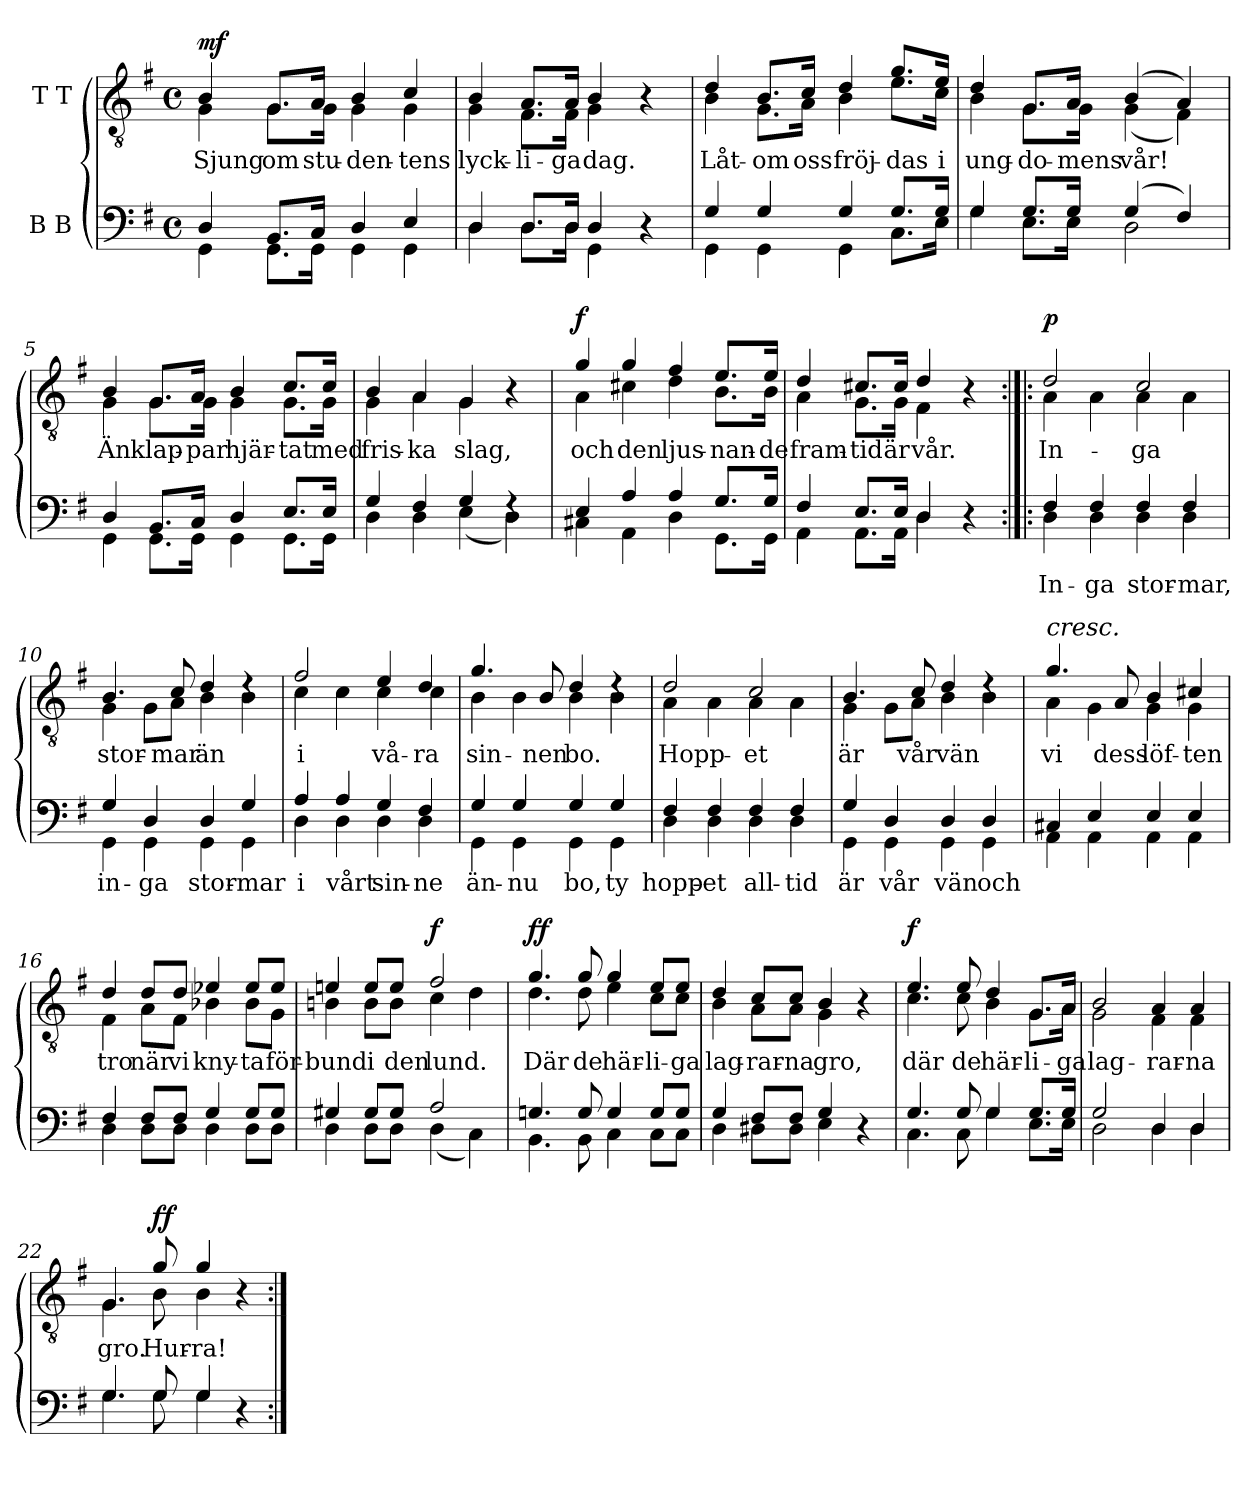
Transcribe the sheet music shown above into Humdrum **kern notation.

**kern	**text	**kern	**text	**dynam
*part2	*part2	*part1	*part1	*part1
*staff2	*staff2	*staff1	*staff1	*staff1
*I"B  B	*	*I"T  T	*	*
*clefF4	*	*clefGv2	*	*
*k[f#]	*	*k[f#]	*	*
*G:	*	*G:	*	*
*M4/4	*	*M4/4	*	*
*met(c)	*	*met(c)	*	*
*MM120	*	*MM120	*	*
=1	=1	=1	=1	=1
*^	*	*	*	*
!	!	!	!	!LO:LY:b	!LO:DY:a
*	*	*	*^	*	*
4D/	4GG\	.	4B/	4G\	Sjung	mf
!	!	!	!	!	!LO:LY:b	!
8.BB/L	8.GG\L	.	8.G/L	8.G\L	om	.
!	!	!	!	!	!LO:LY:b	!
16C/Jk	16GG\Jk	.	16A/Jk	16G\Jk	stu-	.
!	!	!	!	!	!LO:LY:b	!
4D/	4GG\	.	4B/	4G\	-den-	.
!	!	!	!	!	!LO:LY:b	!
4E/	4GG\	.	4c/	4G\	-tens	.
=2	=2	=2	=2	=2	=2	=2
!	!	!	!	!	!LO:LY:b	!
4D/	4D\	.	4B/	4G\	lyck-	.
!	!	!	!	!	!LO:LY:b	!
8.D/L	8.D\L	.	8.A/L	8.F#\L	-li-	.
!	!	!	!	!	!LO:LY:b	!
16D/Jk	16D\Jk	.	16A/Jk	16F#\Jk	-ga	.
!	!	!	!	!	!LO:LY:b	!
4D/	4GG\	.	4B/	4G\	dag.	.
4r	4ryy	.	4r	4ryy	.	.
=3	=3	=3	=3	=3	=3	=3
!	!	!	!	!	!LO:LY:b	!
4G/	4GG\	.	4d/	4B\	Låt-	.
!	!	!	!	!	!LO:LY:b	!
4G/	4GG\	.	8.B/L	8.G\L	-om	.
!	!	!	!	!	!LO:LY:b	!
.	.	.	16c/Jk	16A\Jk	oss	.
!	!	!	!	!	!LO:LY:b	!
4G/	4GG\	.	4d/	4B\	fröj-	.
!	!	!	!	!	!LO:LY:b	!
8.G/L	8.C\L	.	8.g/L	8.e\L	-das	.
!	!	!	!	!	!LO:LY:b	!
16G/Jk	16E\Jk	.	16e/Jk	16c\Jk	i	.
=4	=4	=4	=4	=4	=4	=4
!	!	!	!	!	!LO:LY:b	!
4G/	4G\	.	4d/	4B\	ung-	.
!	!	!	!	!	!LO:LY:b	!
8.G/L	8.E\L	.	8.G/L	8.G\L	-do-	.
!	!	!	!	!	!LO:LY:b	!
16G/Jk	16E\Jk	.	16A/Jk	16G\Jk	-mens	.
!	!	!	!	!	!LO:LY:b	!
(>4G/	2D\	.	(>4B/	(<4G\	-vår!	.
4F#/)	.	.	4A/)	4F#\)	.	.
=5	=5	=5	=5	=5	=5	=5
!	!	!	!	!	!LO:LY:b	!
4D/	4GG\	.	4B/	4G\	Än	.
!	!	!	!	!	!LO:LY:b	!
8.BB/L	8.GG\L	.	8.G/L	8.G\L	klap-	.
!	!	!	!	!	!LO:LY:b	!
16C/Jk	16GG\Jk	.	16A/Jk	16G\Jk	-par	.
!	!	!	!	!	!LO:LY:b	!
4D/	4GG\	.	4B/	4G\	hjär-	.
!	!	!	!	!	!LO:LY:b	!
8.E/L	8.GG\L	.	8.c/L	8.G\L	-tat	.
!	!	!	!	!	!LO:LY:b	!
16E/Jk	16GG\Jk	.	16c/Jk	16G\Jk	med	.
=6	=6	=6	=6	=6	=6	=6
!	!	!	!	!	!LO:LY:b	!
4G/	4D\	.	4B/	4G\	fris-	.
!	!	!	!	!	!LO:LY:b	!
4F#/	4D\	.	4A/	4A\	-ka	.
!	!	!	!	!	!LO:LY:b	!
4G/	(<4E\	.	4G/	4G\	slag,	.
4rF	4D\)	.	4r	4ryy	.	.
=7	=7	=7	=7	=7	=7	=7
!	!	!	!	!	!LO:LY:b	!LO:DY:a
4E/	4C#X\	.	4g/	4A\	och	f
!	!	!	!	!	!LO:LY:b	!
4A/	4AA\	.	4g/	4c#X\	den	.
!	!	!	!	!	!LO:LY:b	!
4A/	4D\	.	4f#/	4d\	ljus-	.
!	!	!	!	!	!LO:LY:b	!
8.G/L	8.GG\L	.	8.e/L	8.B\L	-nan-	.
!	!	!	!	!	!LO:LY:b	!
16G/Jk	16GG\Jk	.	16e/Jk	16B\Jk	-de	.
=8	=8	=8	=8	=8	=8	=8
!	!	!	!	!	!LO:LY:b	!
4F#/	4AA\	.	4d/	4A\	fram-	.
!	!	!	!	!	!LO:LY:b	!
8.E/L	8.AA\L	.	8.c#X/L	8.G\L	-tid	.
!	!	!	!	!	!LO:LY:b	!
16E/Jk	16AA\Jk	.	16c#/Jk	16G\Jk	är	.
!	!	!	!	!	!LO:LY:b	!
4D/	4D\	.	4d/	4F#\	vår.	.
4r	4rGGyy	.	4r	4rEyy	.	.
!!LO:LB:g=z	!!
=9:|!|:	=9:|!|:	=9:|!|:	=9:|!|:	=9:|!|:	=9:|!|:	=9:|!|:
!	!	!LO:LY:a	!	!	!LO:LY:b	!LO:DY:a
4F#/	4D\	In-	2d/	4A\	In-	p
!	!	!LO:LY:a	!	!	!	!
4F#/	4D\	-ga	.	4A\	.	.
!	!	!LO:LY:a	!	!	!LO:LY:b	!
4F#/	4D\	stor-	2c/	4A\	-ga	.
!	!	!LO:LY:a	!	!	!	!
4F#/	4D\	-mar,	.	4A\	.	.
=10	=10	=10	=10	=10	=10	=10
!	!	!LO:LY:a	!	!	!LO:LY:b	!
4G/	4GG\	in-	4.B/	4G\	stor-	.
!	!	!LO:LY:a	!	!	!	!
4D/	4GG\	-ga	.	8G\L	.	.
!	!	!	!	!	!LO:LY:b	!
.	.	.	8c/	8A\J	-mar	.
!	!	!LO:LY:a	!	!	!LO:LY:b	!
4D/	4GG\	stor-	4d/	4B\	än	.
!	!	!LO:LY:a	!	!	!	!
4G/	4GG\	-mar	4rd	4B\	.	.
=11	=11	=11	=11	=11	=11	=11
!	!	!LO:LY:a	!	!	!LO:LY:b	!
4A/	4D\	i	2f#/	4c\	i	.
!	!	!LO:LY:a	!	!	!	!
4A/	4D\	vårt	.	4c\	.	.
!	!	!LO:LY:a	!	!	!LO:LY:b	!
4G/	4D\	sin-	4e/	4c\	vå-	.
!	!	!LO:LY:a	!	!	!LO:LY:b	!
4F#/	4D\	-ne	4d/	4c\	-ra	.
=12	=12	=12	=12	=12	=12	=12
!	!	!LO:LY:a	!	!	!LO:LY:b	!
4G/	4GG\	än-	4.g/	4B\	sin-	.
!	!	!LO:LY:a	!	!	!	!
4G/	4GG\	-nu	.	4B\	.	.
!	!	!	!	!	!LO:LY:b	!
.	.	.	8B/	.	-nen	.
!	!	!LO:LY:a	!	!	!LO:LY:b	!
4G/	4GG\	bo,	4d/	4B\	bo.	.
!	!	!LO:LY:a	!	!	!	!
4G/	4GG\	ty	4rd	4B\	.	.
=13	=13	=13	=13	=13	=13	=13
!	!	!LO:LY:a	!	!	!LO:LY:b	!
4F#/	4D\	hopp-	2d/	4A\	Hopp-	.
!	!	!LO:LY:a	!	!	!	!
4F#/	4D\	-et	.	4A\	.	.
!	!	!LO:LY:a	!	!	!LO:LY:b	!
4F#/	4D\	all-	2c/	4A\	-et	.
!	!	!LO:LY:a	!	!	!	!
4F#/	4D\	-tid	.	4A\	.	.
=14	=14	=14	=14	=14	=14	=14
!	!	!LO:LY:a	!	!	!LO:LY:b	!
4G/	4GG\	är	4.B/	4G\	är	.
!	!	!LO:LY:a	!	!	!	!
4D/	4GG\	vår	.	8G\L	.	.
!	!	!	!	!	!LO:LY:b	!
.	.	.	8c/	8A\J	vår	.
!	!	!LO:LY:a	!	!	!LO:LY:b	!
4D/	4GG\	vän	4d/	4B\	vän	.
!	!	!LO:LY:a	!	!	!	!
4D/	4GG\	och	4rd	4B\	.	.
=15	=15	=15	=15	=15	=15	=15
!	!	!	!LO:TX:a:i:t=cresc.	!	!	!
!	!	!	!	!	!LO:LY:b	!
4C#X/	4AA\	.	4.g/	4A\	vi	.
4E/	4AA\	.	.	4G\	.	.
!	!	!	!	!	!LO:LY:b	!
.	.	.	8A/	.	dess	.
!	!	!	!	!	!LO:LY:b	!
4E/	4AA\	.	4B/	4G\	löf-	.
!	!	!	!	!	!LO:LY:b	!
4E/	4AA\	.	4c#X/	4G\	-ten	.
=16	=16	=16	=16	=16	=16	=16
!	!	!	!	!	!LO:LY:b	!
4F#/	4D\	.	4d/	4F#\	tro	.
!	!	!	!	!	!LO:LY:b	!
8F#/L	8D\L	.	8d/L	8A\L	när	.
!	!	!	!	!	!LO:LY:b	!
8F#/J	8D\J	.	8d/J	8F#\J	vi	.
!	!	!	!	!	!LO:LY:b	!
4G/	4D\	.	4e-X/	4B-X\	kny-	.
!	!	!	!	!	!LO:LY:b	!
8G/L	8D\L	.	8e-/L	8B-\L	-ta	.
!	!	!	!	!	!LO:LY:b	!
8G/J	8D\J	.	8e-/J	8G\J	för-	.
=17	=17	=17	=17	=17	=17	=17
!	!	!	!	!	!LO:LY:b	!
4G#X/	4D\	.	4eni/	4Bni\	-bund	.
!	!	!	!	!	!LO:LY:b	!
8G#/L	8D\L	.	8e/L	8B\L	i	.
!	!	!	!	!	!LO:LY:b	!
8G#/J	8D\J	.	8e/J	8B\J	den	.
!	!	!	!	!	!LO:LY:b	!LO:DY:a
2A/	(<4D\	.	2f#/	4c\	lund.	f
.	4C\)	.	.	4d\	.	.
!!LO:LB:g=z	!!
=18	=18	=18	=18	=18	=18	=18
!	!	!	!	!	!LO:LY:b	!LO:DY:a
4.Gni/	4.BB\	.	4.g/	4.d\	Där	ff
!	!	!	!	!	!LO:LY:b	!
8G/	8BB\	.	8g/	8d\	de	.
!	!	!	!	!	!LO:LY:b	!
4G/	4C\	.	4g/	4e\	här-	.
!	!	!	!	!	!LO:LY:b	!
8G/L	8C\L	.	8e/L	8c\L	-li-	.
!	!	!	!	!	!LO:LY:b	!
8G/J	8C\J	.	8e/J	8c\J	-ga	.
=19	=19	=19	=19	=19	=19	=19
!	!	!	!	!	!LO:LY:b	!
4G/	4D\	.	4d/	4B\	lag-	.
!	!	!	!	!	!LO:LY:b	!
8F#/L	8D#X\L	.	8c/L	8A\L	-rar-	.
!	!	!	!	!	!LO:LY:b	!
8F#/J	8D#\J	.	8c/J	8A\J	-na	.
!	!	!	!	!	!LO:LY:b	!
4G/	4E\	.	4B/	4G\	gro,	.
4r	4ryy	.	4r	4ryy	.	.
=20	=20	=20	=20	=20	=20	=20
!	!	!	!	!	!LO:LY:b	!LO:DY:a
4.G/	4.C\	.	4.e/	4.c\	där	f
!	!	!	!	!	!LO:LY:b	!
8G/	8C\	.	8e/	8c\	de	.
!	!	!	!	!	!LO:LY:b	!
4G/	4G\	.	4d/	4B\	här-	.
!	!	!	!	!	!LO:LY:b	!
8.G/L	8.E\L	.	8.G/L	8.G\L	-li-	.
!	!	!	!	!	!LO:LY:b	!
16G/Jk	16E\Jk	.	16A/Jk	16A\Jk	-ga	.
=21	=21	=21	=21	=21	=21	=21
!	!	!	!	!	!LO:LY:b	!
2G/	2D\	.	2B/	2G\	lag-	.
!	!	!	!	!	!LO:LY:b	!
4D/	4D\	.	4A/	4F#\	-rar-	.
!	!	!	!	!	!LO:LY:b	!
4D/	4D\	.	4A/	4F#\	-na	.
=22	=22	=22	=22	=22	=22	=22
!	!	!	!	!	!LO:LY:b	!
4.G/	4.G\	.	4.G/	4.G\	gro.	.
!	!	!	!	!	!LO:LY:b	!LO:DY:a
8G/	8G\	.	8g/	8B\	Hur-	ff
!	!	!	!	!	!LO:LY:b	!
4G/	4G\	.	4g/	4B\	-ra!	.
4r	4ryy	.	4r	4ryy	.	.
*v	*v	*	*	*	*	*
*	*	*v	*v	*	*
=:|!	=:|!	=:|!	=:|!	=:|!
*-	*-	*-	*-	*-
